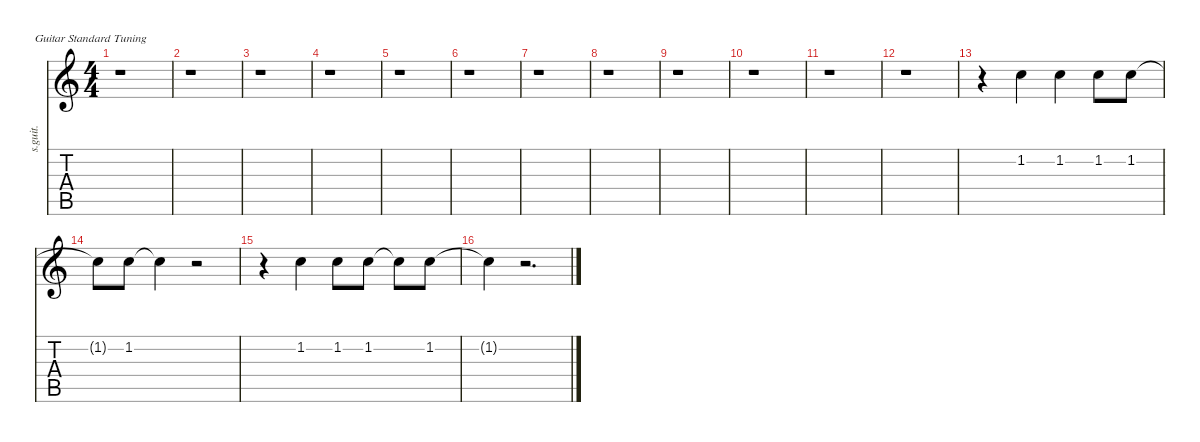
\defaultSystemsLayout 4
\hideDynamics
\bracketExtendMode nobrackets
\track ("Dave Mustane, David  Ellefson (Backing Vocals)" "s.guit.") {instrument clarinet}
\staff {score tabs}
\tuning (E4 B3 G3 D3 A2 E2)
\displaytranspose 12
\ts (4 4)
\tempo (196 hide)
\clef g2
\ks c
r.1{dy f} |
r.1 |
r.1 |
r.1 |
r.1 |
r.1 |
r.1 |
r.1 |
r.1 |
r.1 |
r.1 |
r.1 |
r.4 1.2.4{lyrics (0 "") lyrics (1 "") lyrics (2 "") lyrics (3 "") lyrics (4 "")} 1.2.4{lyrics (0 "") lyrics (1 "") lyrics (2 "") lyrics (3 "") lyrics (4 "")} 1.2.8{lyrics (0 "") lyrics (1 "") lyrics (2 "") lyrics (3 "") lyrics (4 "")} 1.2.8{lyrics (0 "") lyrics (1 "") lyrics (2 "") lyrics (3 "") lyrics (4 "")} |
1.2{t}.8{lyrics (0 "") lyrics (1 "") lyrics (2 "") lyrics (3 "") lyrics (4 "")} 1.2.8{lyrics (0 "") lyrics (1 "") lyrics (2 "") lyrics (3 "") lyrics (4 "")} 1.2{t}.4{lyrics (0 "") lyrics (1 "") lyrics (2 "") lyrics (3 "") lyrics (4 "")} r.2 |
r.4 1.2.4{lyrics (0 "") lyrics (1 "") lyrics (2 "") lyrics (3 "") lyrics (4 "")} 1.2.8{lyrics (0 "") lyrics (1 "") lyrics (2 "") lyrics (3 "") lyrics (4 "")} 1.2.8{lyrics (0 "") lyrics (1 "") lyrics (2 "") lyrics (3 "") lyrics (4 "")} 1.2{t}.8{lyrics (0 "") lyrics (1 "") lyrics (2 "") lyrics (3 "") lyrics (4 "")} 1.2.8{lyrics (0 "") lyrics (1 "") lyrics (2 "") lyrics (3 "") lyrics (4 "")} |
1.2{t}.4{lyrics (0 "") lyrics (1 "") lyrics (2 "") lyrics (3 "") lyrics (4 "")} r.2{d}
